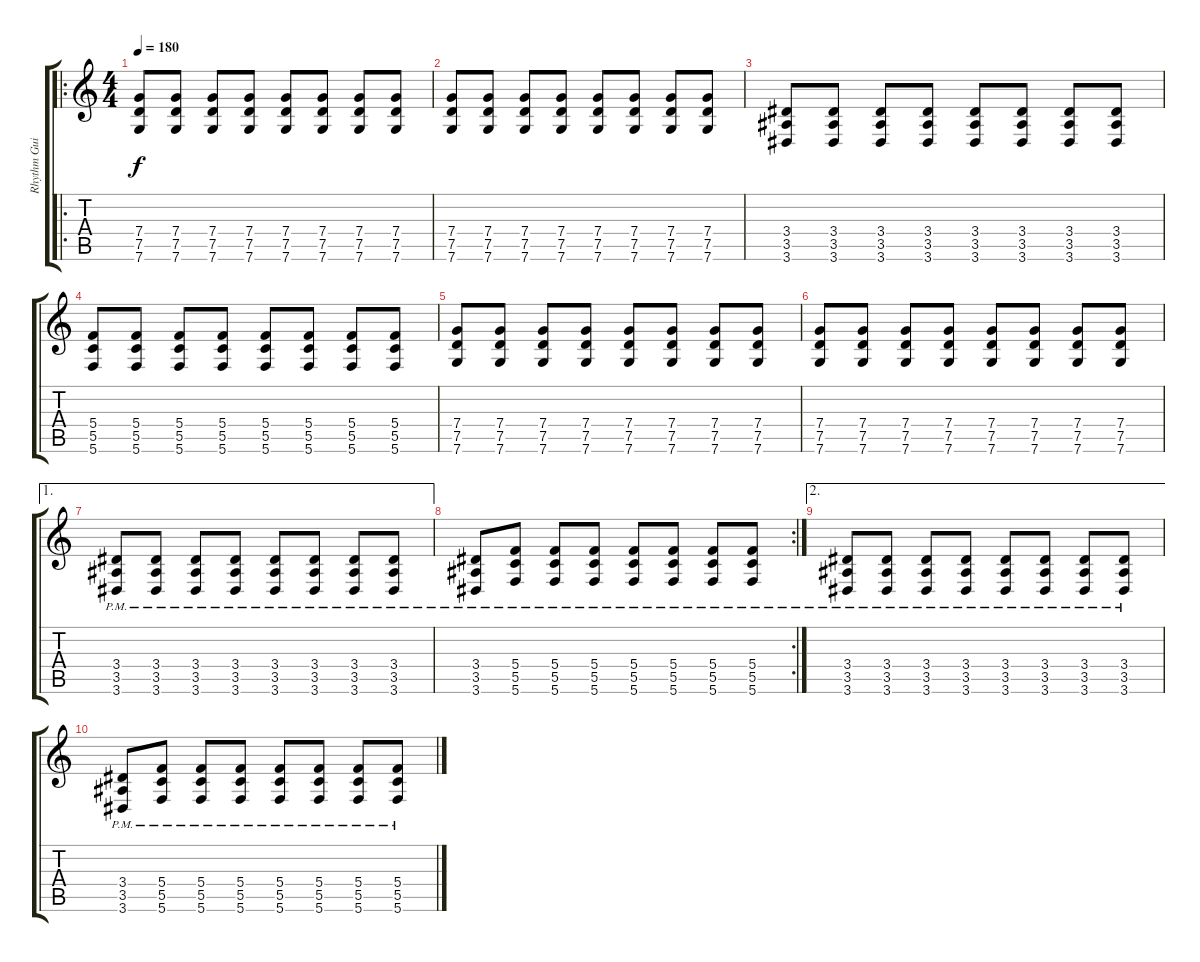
\track ("Rhythm Guitar" "Rhythm Gui") {instrument distortionguitar}
\staff {score tabs}
\tuning (D4 A3 F3 C3 G2 C2) {hide}
\ro
\ts (4 4)
\tempo 180
\clef g2
\ks c
(7.4 7.5 7.6).8{dy f instrument distortionguitar} (7.4 7.5 7.6).8 (7.4 7.5 7.6).8 (7.4 7.5 7.6).8 (7.4 7.5 7.6).8 (7.4 7.5 7.6).8 (7.4 7.5 7.6).8 (7.4 7.5 7.6).8 |
(7.4 7.5 7.6).8 (7.4 7.5 7.6).8 (7.4 7.5 7.6).8 (7.4 7.5 7.6).8 (7.4 7.5 7.6).8 (7.4 7.5 7.6).8 (7.4 7.5 7.6).8 (7.4 7.5 7.6).8 |
(3.4 3.5 3.6).8 (3.4 3.5 3.6).8 (3.4 3.5 3.6).8 (3.4 3.5 3.6).8 (3.4 3.5 3.6).8 (3.4 3.5 3.6).8 (3.4 3.5 3.6).8 (3.4 3.5 3.6).8 |
(5.4 5.5 5.6).8 (5.4 5.5 5.6).8 (5.4 5.5 5.6).8 (5.4 5.5 5.6).8 (5.4 5.5 5.6).8 (5.4 5.5 5.6).8 (5.4 5.5 5.6).8 (5.4 5.5 5.6).8 |
(7.4 7.5 7.6).8 (7.4 7.5 7.6).8 (7.4 7.5 7.6).8 (7.4 7.5 7.6).8 (7.4 7.5 7.6).8 (7.4 7.5 7.6).8 (7.4 7.5 7.6).8 (7.4 7.5 7.6).8 |
(7.4 7.5 7.6).8 (7.4 7.5 7.6).8 (7.4 7.5 7.6).8 (7.4 7.5 7.6).8 (7.4 7.5 7.6).8 (7.4 7.5 7.6).8 (7.4 7.5 7.6).8 (7.4 7.5 7.6).8 |
\ae 1
(3.4{pm} 3.5{pm} 3.6{pm}).8 (3.4{pm} 3.5{pm} 3.6{pm}).8 (3.4{pm} 3.5{pm} 3.6{pm}).8 (3.4{pm} 3.5{pm} 3.6{pm}).8 (3.4{pm} 3.5{pm} 3.6{pm}).8 (3.4{pm} 3.5{pm} 3.6{pm}).8 (3.4{pm} 3.5{pm} 3.6{pm}).8 (3.4{pm} 3.5{pm} 3.6{pm}).8 |
\rc 2
(3.4{pm} 3.5{pm} 3.6{pm}).8 (5.4{pm} 5.5{pm} 5.6{pm}).8 (5.4{pm} 5.5{pm} 5.6{pm}).8 (5.4{pm} 5.5{pm} 5.6{pm}).8 (5.4{pm} 5.5{pm} 5.6{pm}).8 (5.4{pm} 5.5{pm} 5.6{pm}).8 (5.4{pm} 5.5{pm} 5.6{pm}).8 (5.4{pm} 5.5{pm} 5.6{pm}).8 |
\ae 2
(3.4{pm} 3.5{pm} 3.6{pm}).8 (3.4{pm} 3.5{pm} 3.6{pm}).8 (3.4{pm} 3.5{pm} 3.6{pm}).8 (3.4{pm} 3.5{pm} 3.6{pm}).8 (3.4{pm} 3.5{pm} 3.6{pm}).8 (3.4{pm} 3.5{pm} 3.6{pm}).8 (3.4{pm} 3.5{pm} 3.6{pm}).8 (3.4{pm} 3.5{pm} 3.6{pm}).8 |
(3.4{pm} 3.5{pm} 3.6{pm}).8 (5.4{pm} 5.5{pm} 5.6{pm}).8 (5.4{pm} 5.5{pm} 5.6{pm}).8 (5.4{pm} 5.5{pm} 5.6{pm}).8 (5.4{pm} 5.5{pm} 5.6{pm}).8 (5.4{pm} 5.5{pm} 5.6{pm}).8 (5.4{pm} 5.5{pm} 5.6{pm}).8 (5.4{pm} 5.5{pm} 5.6{pm}).8
